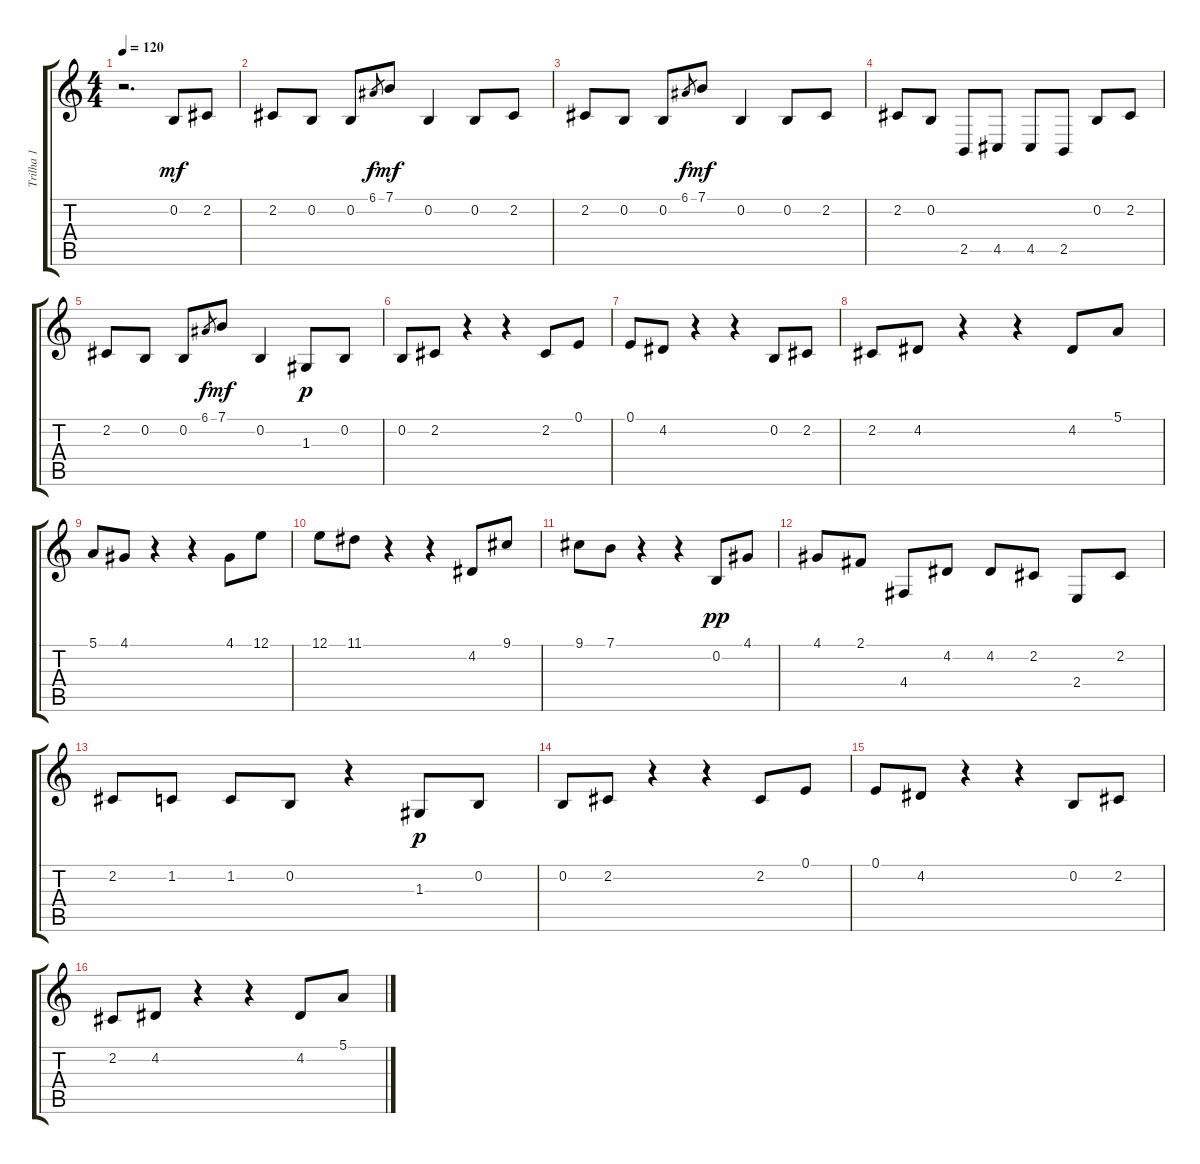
\track ("Trilha 1" "Trilha 1") {instrument acousticgrandpiano}
\staff {score tabs}
\tuning (E4 B3 G3 D3 A2 E2) {hide}
\ts (4 4)
\tempo 120
\clef g2
\ks c
r.2{d dy mf instrument acousticgrandpiano} 0.2.8 2.2.8 |
2.2.8 0.2.8 0.2.8 6.1.8{gr dy f} 7.1.8{dy mf} 0.2.4 0.2.8 2.2.8 |
2.2.8 0.2.8 0.2.8 6.1.8{gr dy f} 7.1.8{dy mf} 0.2.4 0.2.8 2.2.8 |
2.2.8 0.2.8 2.5.8 4.5.8 4.5.8 2.5.8 0.2.8 2.2.8 |
2.2.8 0.2.8 0.2.8 6.1.8{gr dy f} 7.1.8{dy mf} 0.2.4 1.3.8{dy p} 0.2.8 |
0.2.8 2.2.8 r.4 r.4 2.2.8 0.1.8 |
0.1.8 4.2.8 r.4 r.4 0.2.8 2.2.8 |
2.2.8 4.2.8 r.4 r.4 4.2.8 5.1.8 |
5.1.8 4.1.8 r.4 r.4 4.1.8 12.1.8 |
12.1.8 11.1.8 r.4 r.4 4.2.8 9.1.8 |
9.1.8 7.1.8 r.4 r.4 0.2.8{dy pp} 4.1.8 |
4.1.8 2.1.8 4.4.8 4.2.8 4.2.8 2.2.8 2.4.8 2.2.8 |
2.2.8 1.2.8 1.2.8 0.2.8 r.4 1.3.8{dy p} 0.2.8 |
0.2.8 2.2.8 r.4 r.4 2.2.8 0.1.8 |
0.1.8 4.2.8 r.4 r.4 0.2.8 2.2.8 |
2.2.8 4.2.8 r.4 r.4 4.2.8 5.1.8
